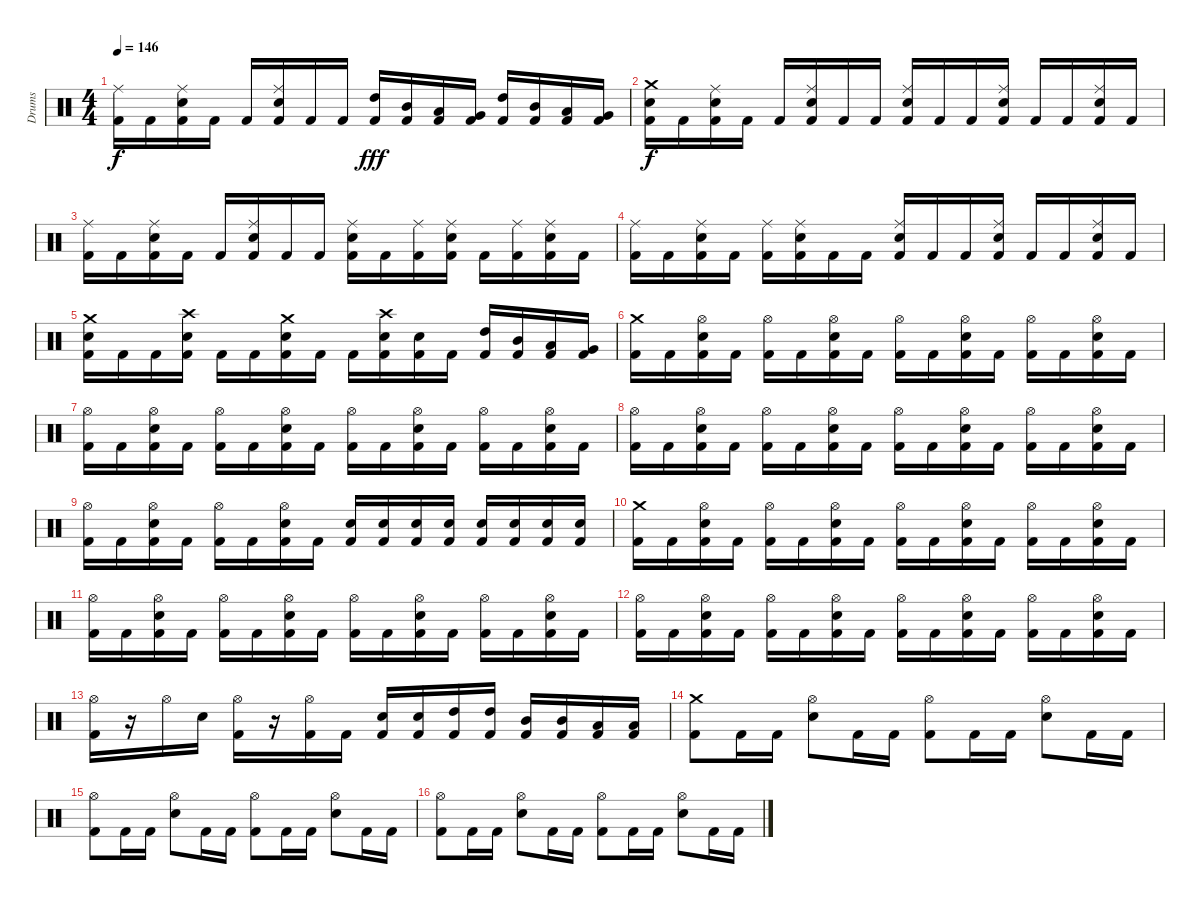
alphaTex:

\track ("Drums" "Drums") {instrument percussion}
\staff {score}
\articulation defaults
\ts (4 4)
\tempo 146
\clef neutral
\ks c
("Kick (hit) 2" "Ride (middle)").16{dy f} "Kick (hit) 2".16 ("Kick (hit) 2" "Electric Snare (hit)" "Ride (middle)").16 "Kick (hit) 2".16 "Kick (hit) 2".16 ("Kick (hit) 2" "Electric Snare (hit)" "Ride (middle)").16 "Kick (hit) 2".16 "Kick (hit) 2".16 ("Kick (hit) 2" "High Tom (hit)").16{dy fff} ("Kick (hit) 2" "Mid Tom (hit)").16 ("Kick (hit) 2" "Low Tom (hit)").16 ("Kick (hit) 2" "Very Low Tom (hit)").16 ("Kick (hit) 2" "High Tom (hit)").16 ("Kick (hit) 2" "Mid Tom (hit)").16 ("Kick (hit) 2" "Low Tom (hit)").16 ("Kick (hit) 2" "Very Low Tom (hit)").16 |
("Kick (hit) 2" "Electric Snare (hit)" "Crash medium (hit)").16{dy f} "Kick (hit) 2".16 ("Kick (hit) 2" "Electric Snare (hit)" "Ride (middle)").16 "Kick (hit) 2".16 "Kick (hit) 2".16 ("Kick (hit) 2" "Electric Snare (hit)" "Ride (middle)").16 "Kick (hit) 2".16 "Kick (hit) 2".16 ("Kick (hit) 2" "Electric Snare (hit)" "Ride (middle)").16 "Kick (hit) 2".16 "Kick (hit) 2".16 ("Kick (hit) 2" "Electric Snare (hit)" "Ride (middle)").16 "Kick (hit) 2".16 "Kick (hit) 2".16 ("Kick (hit) 2" "Electric Snare (hit)" "Ride (middle)").16 "Kick (hit) 2".16 |
("Kick (hit) 2" "Ride (middle)").16 "Kick (hit) 2".16 ("Kick (hit) 2" "Electric Snare (hit)" "Ride (middle)").16 "Kick (hit) 2".16 "Kick (hit) 2".16 ("Kick (hit) 2" "Electric Snare (hit)" "Ride (middle)").16 "Kick (hit) 2".16 "Kick (hit) 2".16 ("Kick (hit) 2" "Electric Snare (hit)" "Ride (middle)").16 "Kick (hit) 2".16 ("Kick (hit) 2" "Ride (middle)").16 ("Kick (hit) 2" "Electric Snare (hit)" "Ride (middle)").16 "Kick (hit) 2".16 ("Kick (hit) 2" "Ride (middle)").16 ("Kick (hit) 2" "Electric Snare (hit)" "Ride (middle)").16 "Kick (hit) 2".16 |
("Kick (hit) 2" "Ride (middle)").16 "Kick (hit) 2".16 ("Kick (hit) 2" "Electric Snare (hit)" "Ride (middle)").16 "Kick (hit) 2".16 ("Kick (hit) 2" "Ride (middle)").16 ("Kick (hit) 2" "Electric Snare (hit)" "Ride (middle)").16 "Kick (hit) 2".16 "Kick (hit) 2".16 ("Kick (hit) 2" "Electric Snare (hit)" "Ride (middle)").16 "Kick (hit) 2".16 "Kick (hit) 2".16 ("Kick (hit) 2" "Electric Snare (hit)" "Ride (middle)").16 "Kick (hit) 2".16 "Kick (hit) 2".16 ("Kick (hit) 2" "Electric Snare (hit)" "Ride (middle)").16 "Kick (hit) 2".16 |
("Kick (hit) 2" "Electric Snare (hit)" "Crash medium (hit)").16 "Kick (hit) 2".16 "Kick (hit) 2".16 ("Kick (hit) 2" "Electric Snare (hit)" "Crash high (hit)").16 "Kick (hit) 2".16 "Kick (hit) 2".16 ("Kick (hit) 2" "Electric Snare (hit)" "Crash medium (hit)").16 "Kick (hit) 2".16 "Kick (hit) 2".16 ("Kick (hit) 2" "Electric Snare (hit)" "Crash high (hit)").16 ("Kick (hit) 2" "Electric Snare (hit)").16 "Kick (hit) 2".16 ("Kick (hit) 2" "High Tom (hit)").16 ("Kick (hit) 2" "Mid Tom (hit)").16 ("Kick (hit) 2" "Low Tom (hit)").16 ("Kick (hit) 2" "Very Low Tom (hit)").16 |
("Kick (hit) 2" "Crash medium (hit)").16 "Kick (hit) 2".16 ("Kick (hit) 2" "Electric Snare (hit)" "Hi-Hat (open)").16 "Kick (hit) 2".16 ("Kick (hit) 2" "Hi-Hat (open)").16 "Kick (hit) 2".16 ("Kick (hit) 2" "Electric Snare (hit)" "Hi-Hat (open)").16 "Kick (hit) 2".16 ("Kick (hit) 2" "Hi-Hat (open)").16 "Kick (hit) 2".16 ("Kick (hit) 2" "Electric Snare (hit)" "Hi-Hat (open)").16 "Kick (hit) 2".16 ("Kick (hit) 2" "Hi-Hat (open)").16 "Kick (hit) 2".16 ("Kick (hit) 2" "Electric Snare (hit)" "Hi-Hat (open)").16 "Kick (hit) 2".16 |
("Kick (hit) 2" "Hi-Hat (open)").16 "Kick (hit) 2".16 ("Kick (hit) 2" "Electric Snare (hit)" "Hi-Hat (open)").16 "Kick (hit) 2".16 ("Kick (hit) 2" "Hi-Hat (open)").16 "Kick (hit) 2".16 ("Kick (hit) 2" "Electric Snare (hit)" "Hi-Hat (open)").16 "Kick (hit) 2".16 ("Kick (hit) 2" "Hi-Hat (open)").16 "Kick (hit) 2".16 ("Kick (hit) 2" "Electric Snare (hit)" "Hi-Hat (open)").16 "Kick (hit) 2".16 ("Kick (hit) 2" "Hi-Hat (open)").16 "Kick (hit) 2".16 ("Kick (hit) 2" "Electric Snare (hit)" "Hi-Hat (open)").16 "Kick (hit) 2".16 |
("Kick (hit) 2" "Hi-Hat (open)").16 "Kick (hit) 2".16 ("Kick (hit) 2" "Electric Snare (hit)" "Hi-Hat (open)").16 "Kick (hit) 2".16 ("Kick (hit) 2" "Hi-Hat (open)").16 "Kick (hit) 2".16 ("Kick (hit) 2" "Electric Snare (hit)" "Hi-Hat (open)").16 "Kick (hit) 2".16 ("Kick (hit) 2" "Hi-Hat (open)").16 "Kick (hit) 2".16 ("Kick (hit) 2" "Electric Snare (hit)" "Hi-Hat (open)").16 "Kick (hit) 2".16 ("Kick (hit) 2" "Hi-Hat (open)").16 "Kick (hit) 2".16 ("Kick (hit) 2" "Electric Snare (hit)" "Hi-Hat (open)").16 "Kick (hit) 2".16 |
("Kick (hit) 2" "Hi-Hat (open)").16 "Kick (hit) 2".16 ("Kick (hit) 2" "Electric Snare (hit)" "Hi-Hat (open)").16 "Kick (hit) 2".16 ("Kick (hit) 2" "Hi-Hat (open)").16 "Kick (hit) 2".16 ("Kick (hit) 2" "Electric Snare (hit)" "Hi-Hat (open)").16 "Kick (hit) 2".16 ("Kick (hit) 2" "Electric Snare (hit)").16 ("Kick (hit) 2" "Electric Snare (hit)").16 ("Kick (hit) 2" "Electric Snare (hit)").16 ("Kick (hit) 2" "Electric Snare (hit)").16 ("Kick (hit) 2" "Electric Snare (hit)").16 ("Kick (hit) 2" "Electric Snare (hit)").16 ("Kick (hit) 2" "Electric Snare (hit)").16 ("Kick (hit) 2" "Electric Snare (hit)").16 |
("Kick (hit) 2" "Crash medium (hit)").16 "Kick (hit) 2".16 ("Kick (hit) 2" "Electric Snare (hit)" "Hi-Hat (open)").16 "Kick (hit) 2".16 ("Kick (hit) 2" "Hi-Hat (open)").16 "Kick (hit) 2".16 ("Kick (hit) 2" "Electric Snare (hit)" "Hi-Hat (open)").16 "Kick (hit) 2".16 ("Kick (hit) 2" "Hi-Hat (open)").16 "Kick (hit) 2".16 ("Kick (hit) 2" "Electric Snare (hit)" "Hi-Hat (open)").16 "Kick (hit) 2".16 ("Kick (hit) 2" "Hi-Hat (open)").16 "Kick (hit) 2".16 ("Kick (hit) 2" "Electric Snare (hit)" "Hi-Hat (open)").16 "Kick (hit) 2".16 |
("Kick (hit) 2" "Hi-Hat (open)").16 "Kick (hit) 2".16 ("Kick (hit) 2" "Electric Snare (hit)" "Hi-Hat (open)").16 "Kick (hit) 2".16 ("Kick (hit) 2" "Hi-Hat (open)").16 "Kick (hit) 2".16 ("Kick (hit) 2" "Electric Snare (hit)" "Hi-Hat (open)").16 "Kick (hit) 2".16 ("Kick (hit) 2" "Hi-Hat (open)").16 "Kick (hit) 2".16 ("Kick (hit) 2" "Electric Snare (hit)" "Hi-Hat (open)").16 "Kick (hit) 2".16 ("Kick (hit) 2" "Hi-Hat (open)").16 "Kick (hit) 2".16 ("Kick (hit) 2" "Electric Snare (hit)" "Hi-Hat (open)").16 "Kick (hit) 2".16 |
("Kick (hit) 2" "Hi-Hat (open)").16 "Kick (hit) 2".16 ("Kick (hit) 2" "Electric Snare (hit)" "Hi-Hat (open)").16 "Kick (hit) 2".16 ("Kick (hit) 2" "Hi-Hat (open)").16 "Kick (hit) 2".16 ("Kick (hit) 2" "Electric Snare (hit)" "Hi-Hat (open)").16 "Kick (hit) 2".16 ("Kick (hit) 2" "Hi-Hat (open)").16 "Kick (hit) 2".16 ("Kick (hit) 2" "Electric Snare (hit)" "Hi-Hat (open)").16 "Kick (hit) 2".16 ("Kick (hit) 2" "Hi-Hat (open)").16 "Kick (hit) 2".16 ("Kick (hit) 2" "Electric Snare (hit)" "Hi-Hat (open)").16 "Kick (hit) 2".16 |
("Kick (hit) 2" "Hi-Hat (open)").16 r.16 "Hi-Hat (open)".16 "Electric Snare (hit)".16 ("Kick (hit) 2" "Hi-Hat (open)").16 r.16 ("Kick (hit) 2" "Hi-Hat (open)").16 "Kick (hit) 2".16 ("Kick (hit) 2" "Electric Snare (hit)").16 ("Kick (hit) 2" "Electric Snare (hit)").16 ("Kick (hit) 2" "High Tom (hit)").16 ("Kick (hit) 2" "High Tom (hit)").16 ("Kick (hit) 2" "Mid Tom (hit)").16 ("Kick (hit) 2" "Mid Tom (hit)").16 ("Kick (hit) 2" "Low Tom (hit)").16 ("Kick (hit) 2" "Low Tom (hit)").16 |
("Kick (hit) 2" "Crash medium (hit)").8 "Kick (hit) 2".16 "Kick (hit) 2".16 ("Electric Snare (hit)" "Hi-Hat (open)").8 "Kick (hit) 2".16 "Kick (hit) 2".16 ("Kick (hit) 2" "Hi-Hat (open)").8 "Kick (hit) 2".16 "Kick (hit) 2".16 ("Electric Snare (hit)" "Hi-Hat (open)").8 "Kick (hit) 2".16 "Kick (hit) 2".16 |
("Kick (hit) 2" "Hi-Hat (open)").8 "Kick (hit) 2".16 "Kick (hit) 2".16 ("Electric Snare (hit)" "Hi-Hat (open)").8 "Kick (hit) 2".16 "Kick (hit) 2".16 ("Kick (hit) 2" "Hi-Hat (open)").8 "Kick (hit) 2".16 "Kick (hit) 2".16 ("Electric Snare (hit)" "Hi-Hat (open)").8 "Kick (hit) 2".16 "Kick (hit) 2".16 |
("Kick (hit) 2" "Hi-Hat (open)").8 "Kick (hit) 2".16 "Kick (hit) 2".16 ("Electric Snare (hit)" "Hi-Hat (open)").8 "Kick (hit) 2".16 "Kick (hit) 2".16 ("Kick (hit) 2" "Hi-Hat (open)").8 "Kick (hit) 2".16 "Kick (hit) 2".16 ("Electric Snare (hit)" "Hi-Hat (open)").8 "Kick (hit) 2".16 "Kick (hit) 2".16
